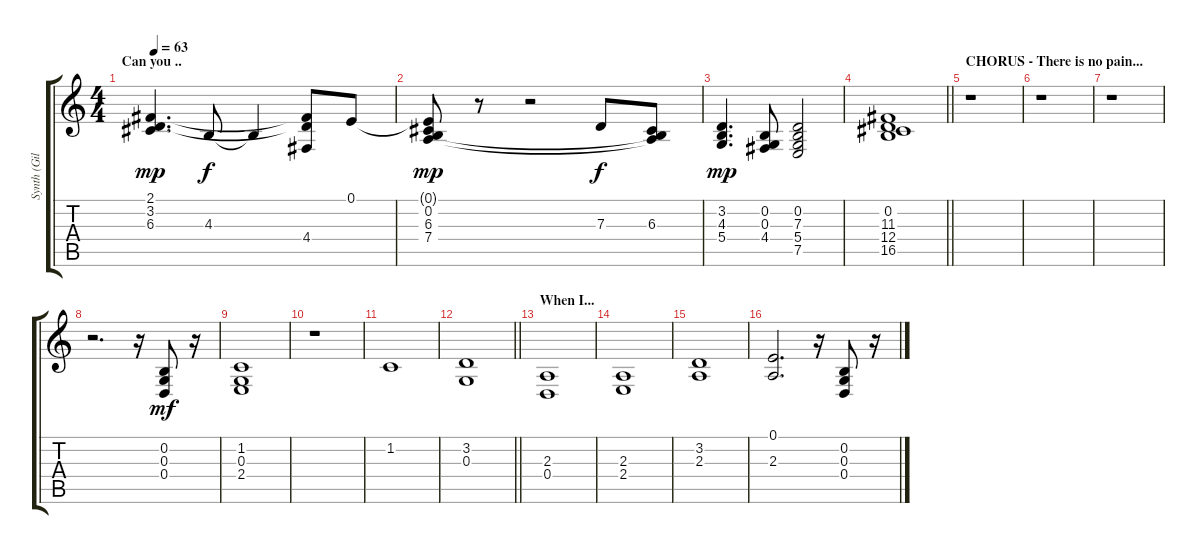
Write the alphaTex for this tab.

\track ("Synth (Gilmour)" "Synth (Gil") {instrument frenchhorn}
\staff {score tabs}
\tuning (E4 B3 G3 D3 A2 E2) {hide}
\ts (4 4)
\section ("" "Can you ..")
\tempo 63
\clef g2
\ks c
(2.1 3.2 6.3).4{d dy mp} 4.3.8{dy f} 4.3{t}.4 (2.1{t} 3.2{t} 4.4).8 0.1.8 |
(0.1{t} 0.2 6.3 7.4).8{dy mp} r.8 r.2 7.3.8{dy f} (0.2{t} 6.3 7.4{t}).8 |
(3.2 4.3 5.4).4{d dy mp} (0.2 0.3 4.4).8 (0.2 7.3 5.4 7.5).2 |
\barLineRight lightlight
(0.2 11.3 12.4 16.5).1 |
\section ("" "CHORUS - There is no pain...")
r.1 |
r.1 |
r.1 |
r.2{d} r.16 (0.2 0.3 0.4).8{dy mf} r.16 |
(1.2 0.3 2.4).1 |
r.1 |
1.2.1 |
\barLineRight lightlight
(3.2 0.3).1 |
\section ("" "When I...")
(2.3 0.4).1 |
(2.3 2.4).1 |
(3.2 2.3).1 |
(0.1 2.3).2{d} r.16 (0.2 0.3 0.4).8 r.16
